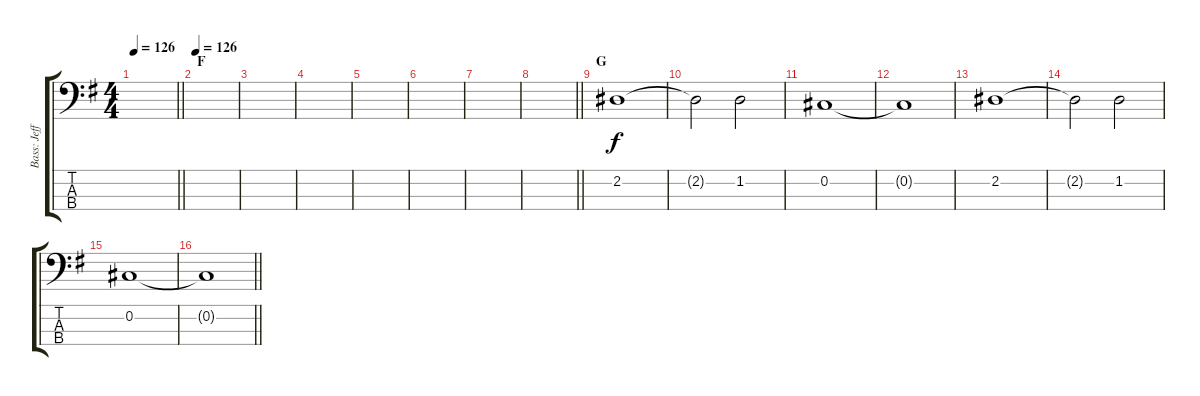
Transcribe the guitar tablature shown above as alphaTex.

\track ("Bass: Jeff" "Bass: Jeff") {instrument electricbassfinger}
\staff {score tabs}
\tuning (Gb2 Db2 Ab1 Eb1) {hide}
\ts (4 4)
\tempo 126
\clef f4
\barLineRight lightlight
\ks g
|
\section ("" "F")
\tempo 126
|
|
|
|
|
|
\barLineRight lightlight
|
\section ("" "G")
2.2.1{volume 13} |
2.2{t}.2 1.2.2 |
0.2.1 |
0.2{t}.1 |
2.2.1 |
2.2{t}.2 1.2.2 |
0.2.1 |
\barLineRight lightlight
0.2{t}.1
